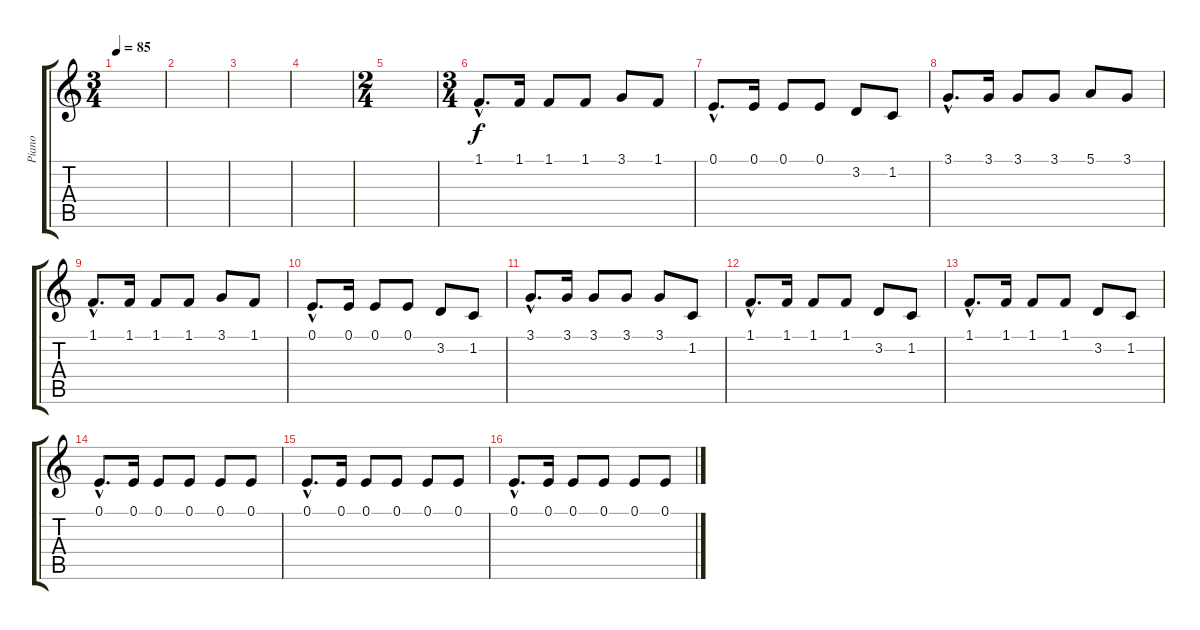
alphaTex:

\track ("Piano" "Piano") {instrument acousticgrandpiano}
\staff {score tabs}
\tuning (E4 B3 G3 D3 A2 E2) {hide}
\ts (3 4)
\tempo 85
\clef g2
\ks c
|
|
|
|
\ts (2 4)
|
\ts (3 4)
1.1{hac}.8{d} 1.1.16 1.1.8 1.1.8 3.1.8 1.1.8 |
0.1{hac}.8{d} 0.1.16 0.1.8 0.1.8 3.2.8 1.2.8 |
3.1{hac}.8{d} 3.1.16 3.1.8 3.1.8 5.1.8 3.1.8 |
1.1{hac}.8{d} 1.1.16 1.1.8 1.1.8 3.1.8 1.1.8 |
0.1{hac}.8{d} 0.1.16 0.1.8 0.1.8 3.2.8 1.2.8 |
3.1{hac}.8{d} 3.1.16 3.1.8 3.1.8 3.1.8 1.2.8 |
1.1{hac}.8{d} 1.1.16 1.1.8 1.1.8 3.2.8 1.2.8 |
1.1{hac}.8{d} 1.1.16 1.1.8 1.1.8 3.2.8 1.2.8 |
0.1{hac}.8{d} 0.1.16 0.1.8 0.1.8 0.1.8 0.1.8 |
0.1{hac}.8{d} 0.1.16 0.1.8 0.1.8 0.1.8 0.1.8 |
0.1{hac}.8{d} 0.1.16 0.1.8 0.1.8 0.1.8 0.1.8
